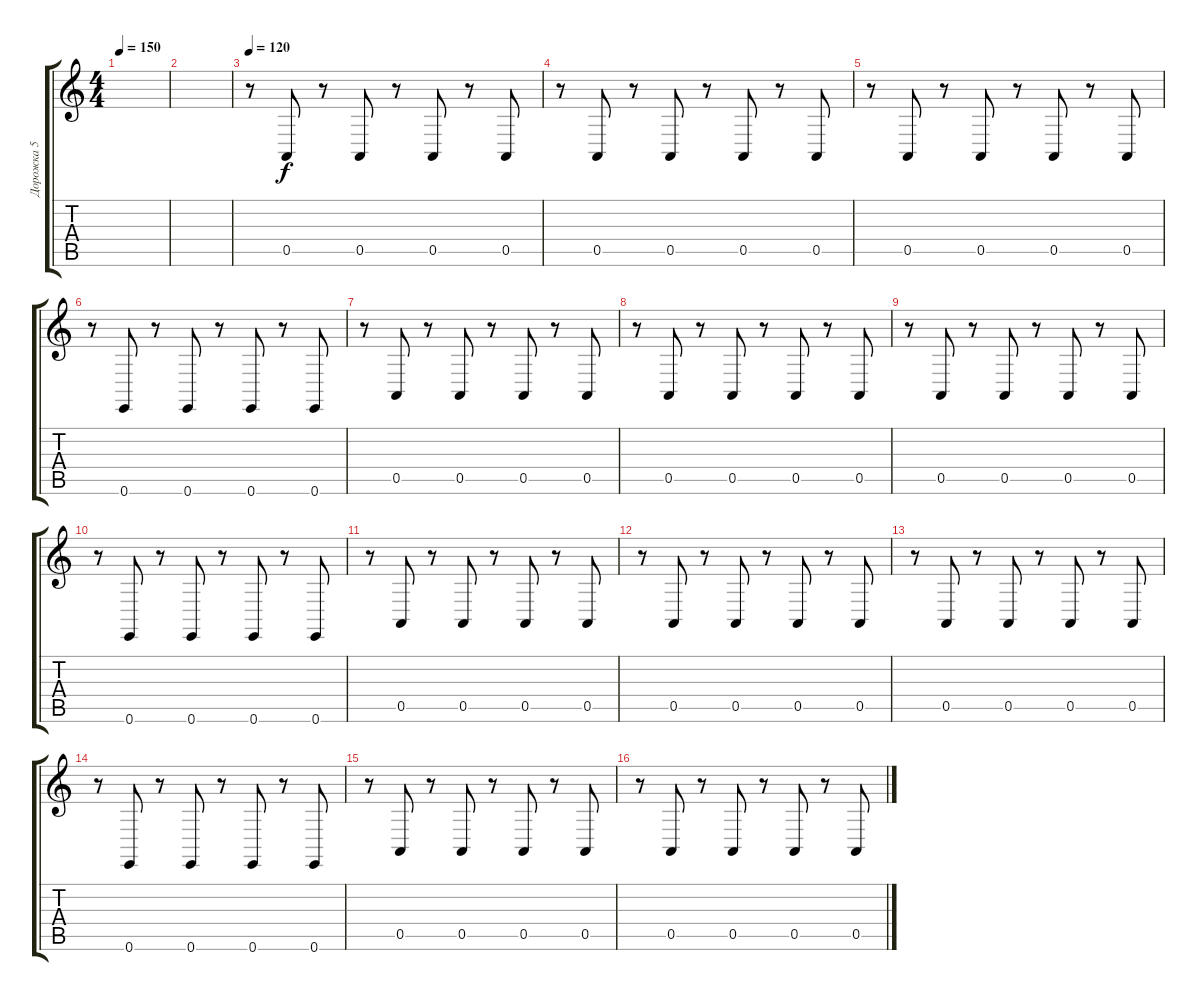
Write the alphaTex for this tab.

\track ("Дорожка 5" "Дорожка 5") {instrument lead2sawtooth}
\staff {score tabs}
\tuning (E4 B3 G3 D3 A2 E2) {hide}
\ts (4 4)
\tempo 150
\clef g2
\ks aminor
|
|
\tempo 120
r.8 0.5.8{dy f} r.8 0.5.8 r.8 0.5.8 r.8 0.5.8 |
r.8 0.5.8 r.8 0.5.8 r.8 0.5.8 r.8 0.5.8 |
r.8 0.5.8 r.8 0.5.8 r.8 0.5.8 r.8 0.5.8 |
r.8 0.6.8 r.8 0.6.8 r.8 0.6.8 r.8 0.6.8 |
r.8 0.5.8 r.8 0.5.8 r.8 0.5.8 r.8 0.5.8 |
r.8 0.5.8 r.8 0.5.8 r.8 0.5.8 r.8 0.5.8 |
r.8 0.5.8 r.8 0.5.8 r.8 0.5.8 r.8 0.5.8 |
r.8 0.6.8 r.8 0.6.8 r.8 0.6.8 r.8 0.6.8 |
r.8 0.5.8 r.8 0.5.8 r.8 0.5.8 r.8 0.5.8 |
r.8 0.5.8 r.8 0.5.8 r.8 0.5.8 r.8 0.5.8 |
r.8 0.5.8 r.8 0.5.8 r.8 0.5.8 r.8 0.5.8 |
r.8 0.6.8 r.8 0.6.8 r.8 0.6.8 r.8 0.6.8 |
r.8 0.5.8 r.8 0.5.8 r.8 0.5.8 r.8 0.5.8 |
r.8 0.5.8 r.8 0.5.8 r.8 0.5.8 r.8 0.5.8
